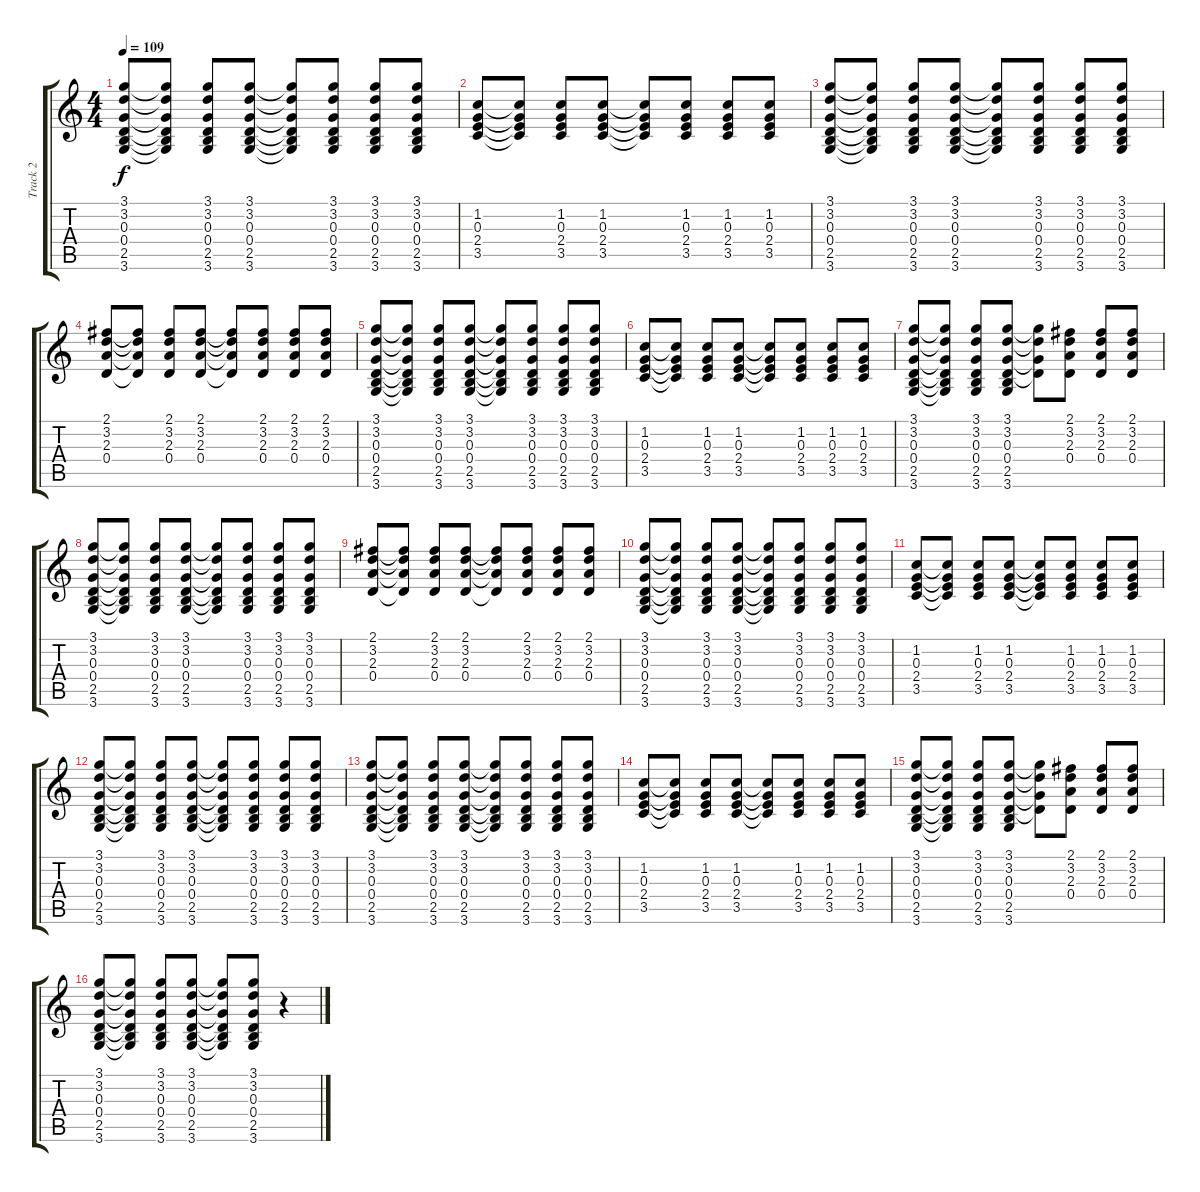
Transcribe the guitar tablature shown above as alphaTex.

\track ("Track 2" "Track 2") {instrument acousticguitarnylon}
\staff {score tabs}
\tuning (E4 B3 G3 D3 A2 E2) {hide}
\ts (4 4)
\tempo 109
\clef g2
\ks c
(3.1 3.2 0.3 0.4 2.5 3.6).8{dy f} (3.1{t} 3.2{t} 0.3{t} 0.4{t} 2.5{t} 3.6{t}).8 (3.1 3.2 0.3 0.4 2.5 3.6).8 (3.1 3.2 0.3 0.4 2.5 3.6).8 (3.1{t} 3.2{t} 0.3{t} 0.4{t} 2.5{t} 3.6{t}).8 (3.1 3.2 0.3 0.4 2.5 3.6).8 (3.1 3.2 0.3 0.4 2.5 3.6).8 (3.1 3.2 0.3 0.4 2.5 3.6).8 |
(1.2 0.3 2.4 3.5).8 (1.2{t} 0.3{t} 2.4{t} 3.5{t}).8 (1.2 0.3 2.4 3.5).8 (1.2 0.3 2.4 3.5).8 (1.2{t} 0.3{t} 2.4{t} 3.5{t}).8 (1.2 0.3 2.4 3.5).8 (1.2 0.3 2.4 3.5).8 (1.2 0.3 2.4 3.5).8 |
(3.1 3.2 0.3 0.4 2.5 3.6).8 (3.1{t} 3.2{t} 0.3{t} 0.4{t} 2.5{t} 3.6{t}).8 (3.1 3.2 0.3 0.4 2.5 3.6).8 (3.1 3.2 0.3 0.4 2.5 3.6).8 (3.1{t} 3.2{t} 0.3{t} 0.4{t} 2.5{t} 3.6{t}).8 (3.1 3.2 0.3 0.4 2.5 3.6).8 (3.1 3.2 0.3 0.4 2.5 3.6).8 (3.1 3.2 0.3 0.4 2.5 3.6).8 |
(2.1 3.2 2.3 0.4).8 (2.1{t} 3.2{t} 2.3{t} 0.4{t}).8 (2.1 3.2 2.3 0.4).8 (2.1 3.2 2.3 0.4).8 (2.1{t} 3.2{t} 2.3{t} 0.4{t}).8 (2.1 3.2 2.3 0.4).8 (2.1 3.2 2.3 0.4).8 (2.1 3.2 2.3 0.4).8 |
(3.1 3.2 0.3 0.4 2.5 3.6).8 (3.1{t} 3.2{t} 0.3{t} 0.4{t} 2.5{t} 3.6{t}).8 (3.1 3.2 0.3 0.4 2.5 3.6).8 (3.1 3.2 0.3 0.4 2.5 3.6).8 (3.1{t} 3.2{t} 0.3{t} 0.4{t} 2.5{t} 3.6{t}).8 (3.1 3.2 0.3 0.4 2.5 3.6).8 (3.1 3.2 0.3 0.4 2.5 3.6).8 (3.1 3.2 0.3 0.4 2.5 3.6).8 |
(1.2 0.3 2.4 3.5).8 (1.2{t} 0.3{t} 2.4{t} 3.5{t}).8 (1.2 0.3 2.4 3.5).8 (1.2 0.3 2.4 3.5).8 (1.2{t} 0.3{t} 2.4{t} 3.5{t}).8 (1.2 0.3 2.4 3.5).8 (1.2 0.3 2.4 3.5).8 (1.2 0.3 2.4 3.5).8 |
(3.1 3.2 0.3 0.4 2.5 3.6).8 (3.1{t} 3.2{t} 0.3{t} 0.4{t} 2.5{t} 3.6{t}).8 (3.1 3.2 0.3 0.4 2.5 3.6).8 (3.1 3.2 0.3 0.4 2.5 3.6).8 (3.1{t} 3.2{t} 0.3{t} 0.4{t}).8 (2.1 3.2 2.3 0.4).8 (2.1 3.2 2.3 0.4).8 (2.1 3.2 2.3 0.4).8 |
(3.1 3.2 0.3 0.4 2.5 3.6).8 (3.1{t} 3.2{t} 0.3{t} 0.4{t} 2.5{t} 3.6{t}).8 (3.1 3.2 0.3 0.4 2.5 3.6).8 (3.1 3.2 0.3 0.4 2.5 3.6).8 (3.1{t} 3.2{t} 0.3{t} 0.4{t} 2.5{t} 3.6{t}).8 (3.1 3.2 0.3 0.4 2.5 3.6).8 (3.1 3.2 0.3 0.4 2.5 3.6).8 (3.1 3.2 0.3 0.4 2.5 3.6).8 |
(2.1 3.2 2.3 0.4).8 (2.1{t} 3.2{t} 2.3{t} 0.4{t}).8 (2.1 3.2 2.3 0.4).8 (2.1 3.2 2.3 0.4).8 (2.1{t} 3.2{t} 2.3{t} 0.4{t}).8 (2.1 3.2 2.3 0.4).8 (2.1 3.2 2.3 0.4).8 (2.1 3.2 2.3 0.4).8 |
(3.1 3.2 0.3 0.4 2.5 3.6).8 (3.1{t} 3.2{t} 0.3{t} 0.4{t} 2.5{t} 3.6{t}).8 (3.1 3.2 0.3 0.4 2.5 3.6).8 (3.1 3.2 0.3 0.4 2.5 3.6).8 (3.1{t} 3.2{t} 0.3{t} 0.4{t} 2.5{t} 3.6{t}).8 (3.1 3.2 0.3 0.4 2.5 3.6).8 (3.1 3.2 0.3 0.4 2.5 3.6).8 (3.1 3.2 0.3 0.4 2.5 3.6).8 |
(1.2 0.3 2.4 3.5).8 (1.2{t} 0.3{t} 2.4{t} 3.5{t}).8 (1.2 0.3 2.4 3.5).8 (1.2 0.3 2.4 3.5).8 (1.2{t} 0.3{t} 2.4{t} 3.5{t}).8 (1.2 0.3 2.4 3.5).8 (1.2 0.3 2.4 3.5).8 (1.2 0.3 2.4 3.5).8 |
(3.1 3.2 0.3 0.4 2.5 3.6).8 (3.1{t} 3.2{t} 0.3{t} 0.4{t} 2.5{t} 3.6{t}).8 (3.1 3.2 0.3 0.4 2.5 3.6).8 (3.1 3.2 0.3 0.4 2.5 3.6).8 (3.1{t} 3.2{t} 0.3{t} 0.4{t} 2.5{t} 3.6{t}).8 (3.1 3.2 0.3 0.4 2.5 3.6).8 (3.1 3.2 0.3 0.4 2.5 3.6).8 (3.1 3.2 0.3 0.4 2.5 3.6).8 |
(3.1 3.2 0.3 0.4 2.5 3.6).8 (3.1{t} 3.2{t} 0.3{t} 0.4{t} 2.5{t} 3.6{t}).8 (3.1 3.2 0.3 0.4 2.5 3.6).8 (3.1 3.2 0.3 0.4 2.5 3.6).8 (3.1{t} 3.2{t} 0.3{t} 0.4{t} 2.5{t} 3.6{t}).8 (3.1 3.2 0.3 0.4 2.5 3.6).8 (3.1 3.2 0.3 0.4 2.5 3.6).8 (3.1 3.2 0.3 0.4 2.5 3.6).8 |
(1.2 0.3 2.4 3.5).8 (1.2{t} 0.3{t} 2.4{t} 3.5{t}).8 (1.2 0.3 2.4 3.5).8 (1.2 0.3 2.4 3.5).8 (1.2{t} 0.3{t} 2.4{t} 3.5{t}).8 (1.2 0.3 2.4 3.5).8 (1.2 0.3 2.4 3.5).8 (1.2 0.3 2.4 3.5).8 |
(3.1 3.2 0.3 0.4 2.5 3.6).8 (3.1{t} 3.2{t} 0.3{t} 0.4{t} 2.5{t} 3.6{t}).8 (3.1 3.2 0.3 0.4 2.5 3.6).8 (3.1 3.2 0.3 0.4 2.5 3.6).8 (3.1{t} 3.2{t} 0.3{t} 0.4{t}).8 (2.1 3.2 2.3 0.4).8 (2.1 3.2 2.3 0.4).8 (2.1 3.2 2.3 0.4).8 |
(3.1 3.2 0.3 0.4 2.5 3.6).8 (3.1{t} 3.2{t} 0.3{t} 0.4{t} 2.5{t} 3.6{t}).8 (3.1 3.2 0.3 0.4 2.5 3.6).8 (3.1 3.2 0.3 0.4 2.5 3.6).8 (3.1{t} 3.2{t} 0.3{t} 0.4{t} 2.5{t} 3.6{t}).8 (3.1 3.2 0.3 0.4 2.5 3.6).8 r.4
